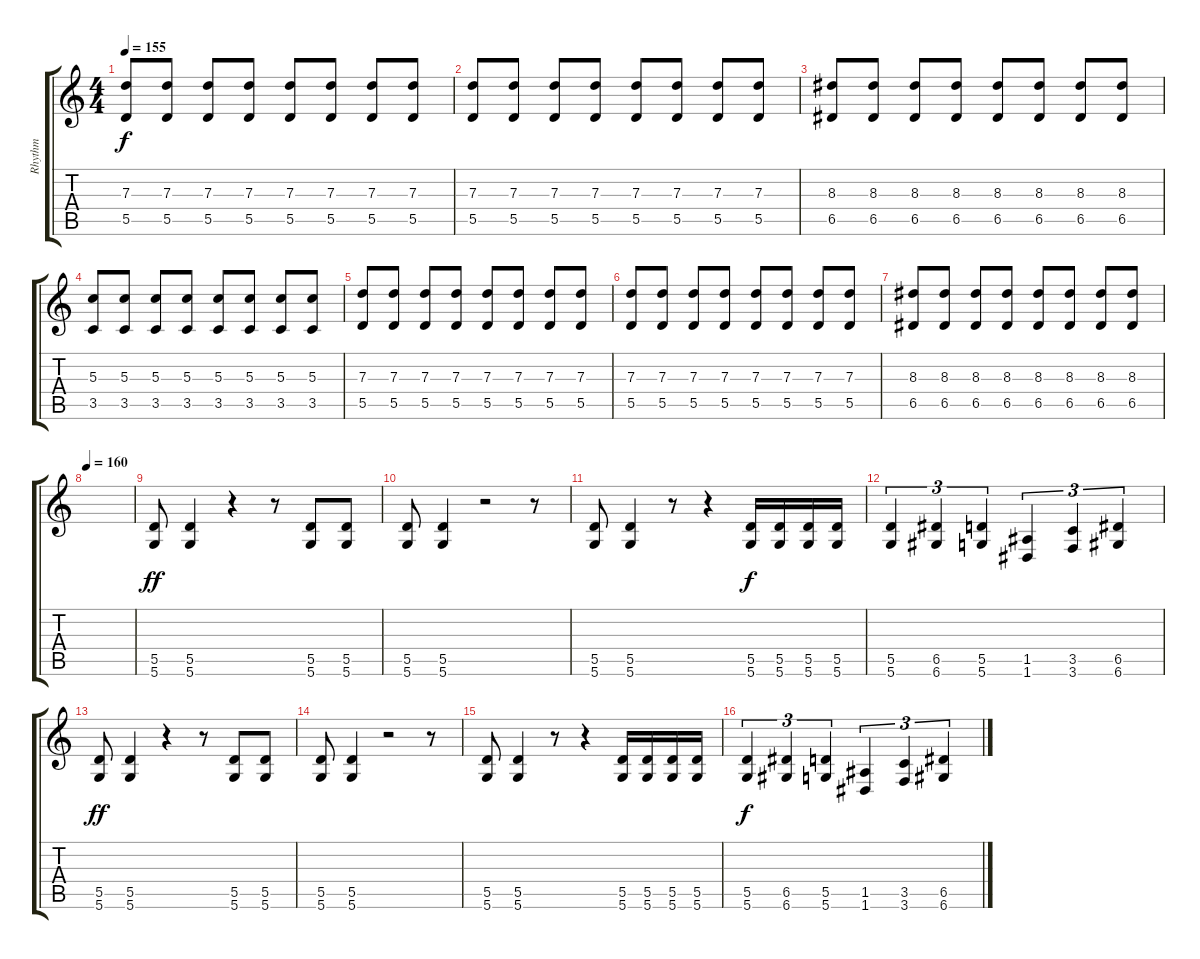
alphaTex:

\track ("Rhythm" "Rhythm") {instrument distortionguitar}
\staff {score tabs}
\tuning (E4 B3 G3 D3 A2 D2) {hide}
\ts (4 4)
\tempo 155
\clef g2
\ks c
(7.3 5.5).8{dy f} (7.3 5.5).8 (7.3 5.5).8 (7.3 5.5).8 (7.3 5.5).8 (7.3 5.5).8 (7.3 5.5).8 (7.3 5.5).8 |
(7.3 5.5).8 (7.3 5.5).8 (7.3 5.5).8 (7.3 5.5).8 (7.3 5.5).8 (7.3 5.5).8 (7.3 5.5).8 (7.3 5.5).8 |
(8.3 6.5).8 (8.3 6.5).8 (8.3 6.5).8 (8.3 6.5).8 (8.3 6.5).8 (8.3 6.5).8 (8.3 6.5).8 (8.3 6.5).8 |
(5.3 3.5).8 (5.3 3.5).8 (5.3 3.5).8 (5.3 3.5).8 (5.3 3.5).8 (5.3 3.5).8 (5.3 3.5).8 (5.3 3.5).8 |
(7.3 5.5).8 (7.3 5.5).8 (7.3 5.5).8 (7.3 5.5).8 (7.3 5.5).8 (7.3 5.5).8 (7.3 5.5).8 (7.3 5.5).8 |
(7.3 5.5).8 (7.3 5.5).8 (7.3 5.5).8 (7.3 5.5).8 (7.3 5.5).8 (7.3 5.5).8 (7.3 5.5).8 (7.3 5.5).8 |
(8.3 6.5).8 (8.3 6.5).8 (8.3 6.5).8 (8.3 6.5).8 (8.3 6.5).8 (8.3 6.5).8 (8.3 6.5).8 (8.3 6.5).8 |
\tempo 160
|
(5.5 5.6).8{dy ff} (5.5 5.6).4 r.4 r.8 (5.5 5.6).8 (5.5 5.6).8 |
(5.5 5.6).8 (5.5 5.6).4 r.2 r.8 |
(5.5 5.6).8 (5.5 5.6).4 r.8 r.4 (5.5 5.6).16{dy f} (5.5 5.6).16 (5.5 5.6).16 (5.5 5.6).16 |
(5.5 5.6).4{tu (3 2)} (6.5 6.6).4{tu (3 2)} (5.5 5.6).4{tu (3 2)} (1.5 1.6).4{tu (3 2)} (3.5 3.6).4{tu (3 2)} (6.5 6.6).4{tu (3 2)} |
(5.5 5.6).8{dy ff} (5.5 5.6).4 r.4 r.8 (5.5 5.6).8 (5.5 5.6).8 |
(5.5 5.6).8 (5.5 5.6).4 r.2 r.8 |
(5.5 5.6).8 (5.5 5.6).4 r.8 r.4 (5.5 5.6).16 (5.5 5.6).16 (5.5 5.6).16 (5.5 5.6).16 |
(5.5 5.6).4{tu (3 2) dy f} (6.5 6.6).4{tu (3 2)} (5.5 5.6).4{tu (3 2)} (1.5 1.6).4{tu (3 2)} (3.5 3.6).4{tu (3 2)} (6.5 6.6).4{tu (3 2)}
